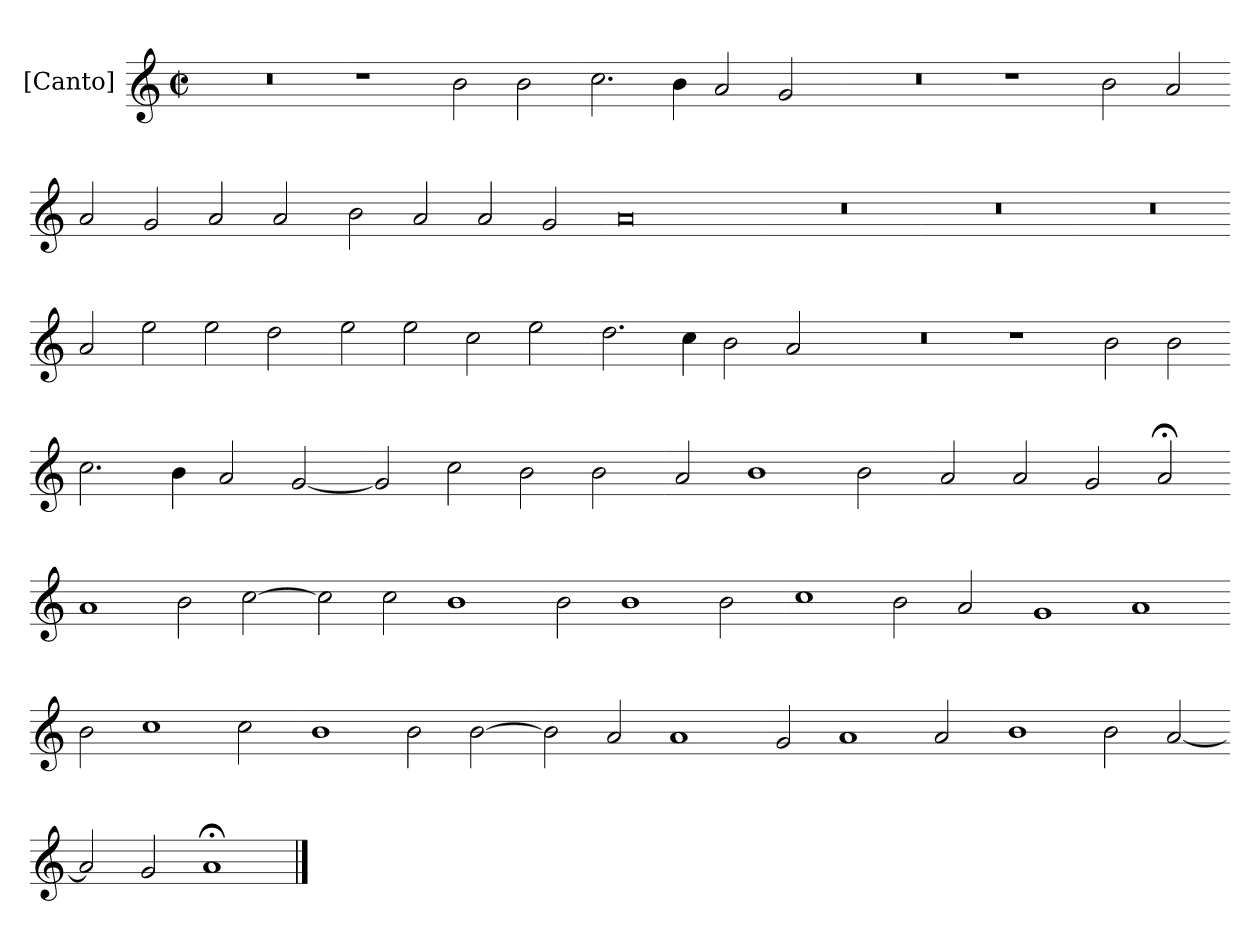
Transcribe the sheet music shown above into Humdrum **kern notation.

**kern
*part1
*staff1
*I"[Canto]
*clefG2
*M2/1
*met(c|)
=1
0r
=-
1r
2b
2b
=-
2.cc
4b
2a
2g
=-
0r
=-
1r
2b
2a
=-
2a
2g
2a
2a
=-
2b
2a
2a
2g
=-
0a
=-
0r
=-
0r
=-
0r
=-
2a
2ee
2ee
2dd
=-
2ee
2ee
2cc
2ee
=-
2.dd
4cc
2b
2a
=-
0r
=-
1r
2b
2b
=-
2.cc
4b
2a
[2g
=-
2g]
2cc
2b
2b
=-
2a
1b
2b
=-
2a
2a
2g
2a;<
=-
1a
2b
[2cc
=-
2cc]
2cc
1b
=-
2b
1b
2b
=-
1cc
2b
2a
=-
1g
1a
=-
2b
1cc
2cc
=-
1b
2b
[2b
=-
2b]
2a
1a
=-
2g
1a
2a
=-
1b
2b
[2a
=-
2a]
2g
1a;<
==
*-
